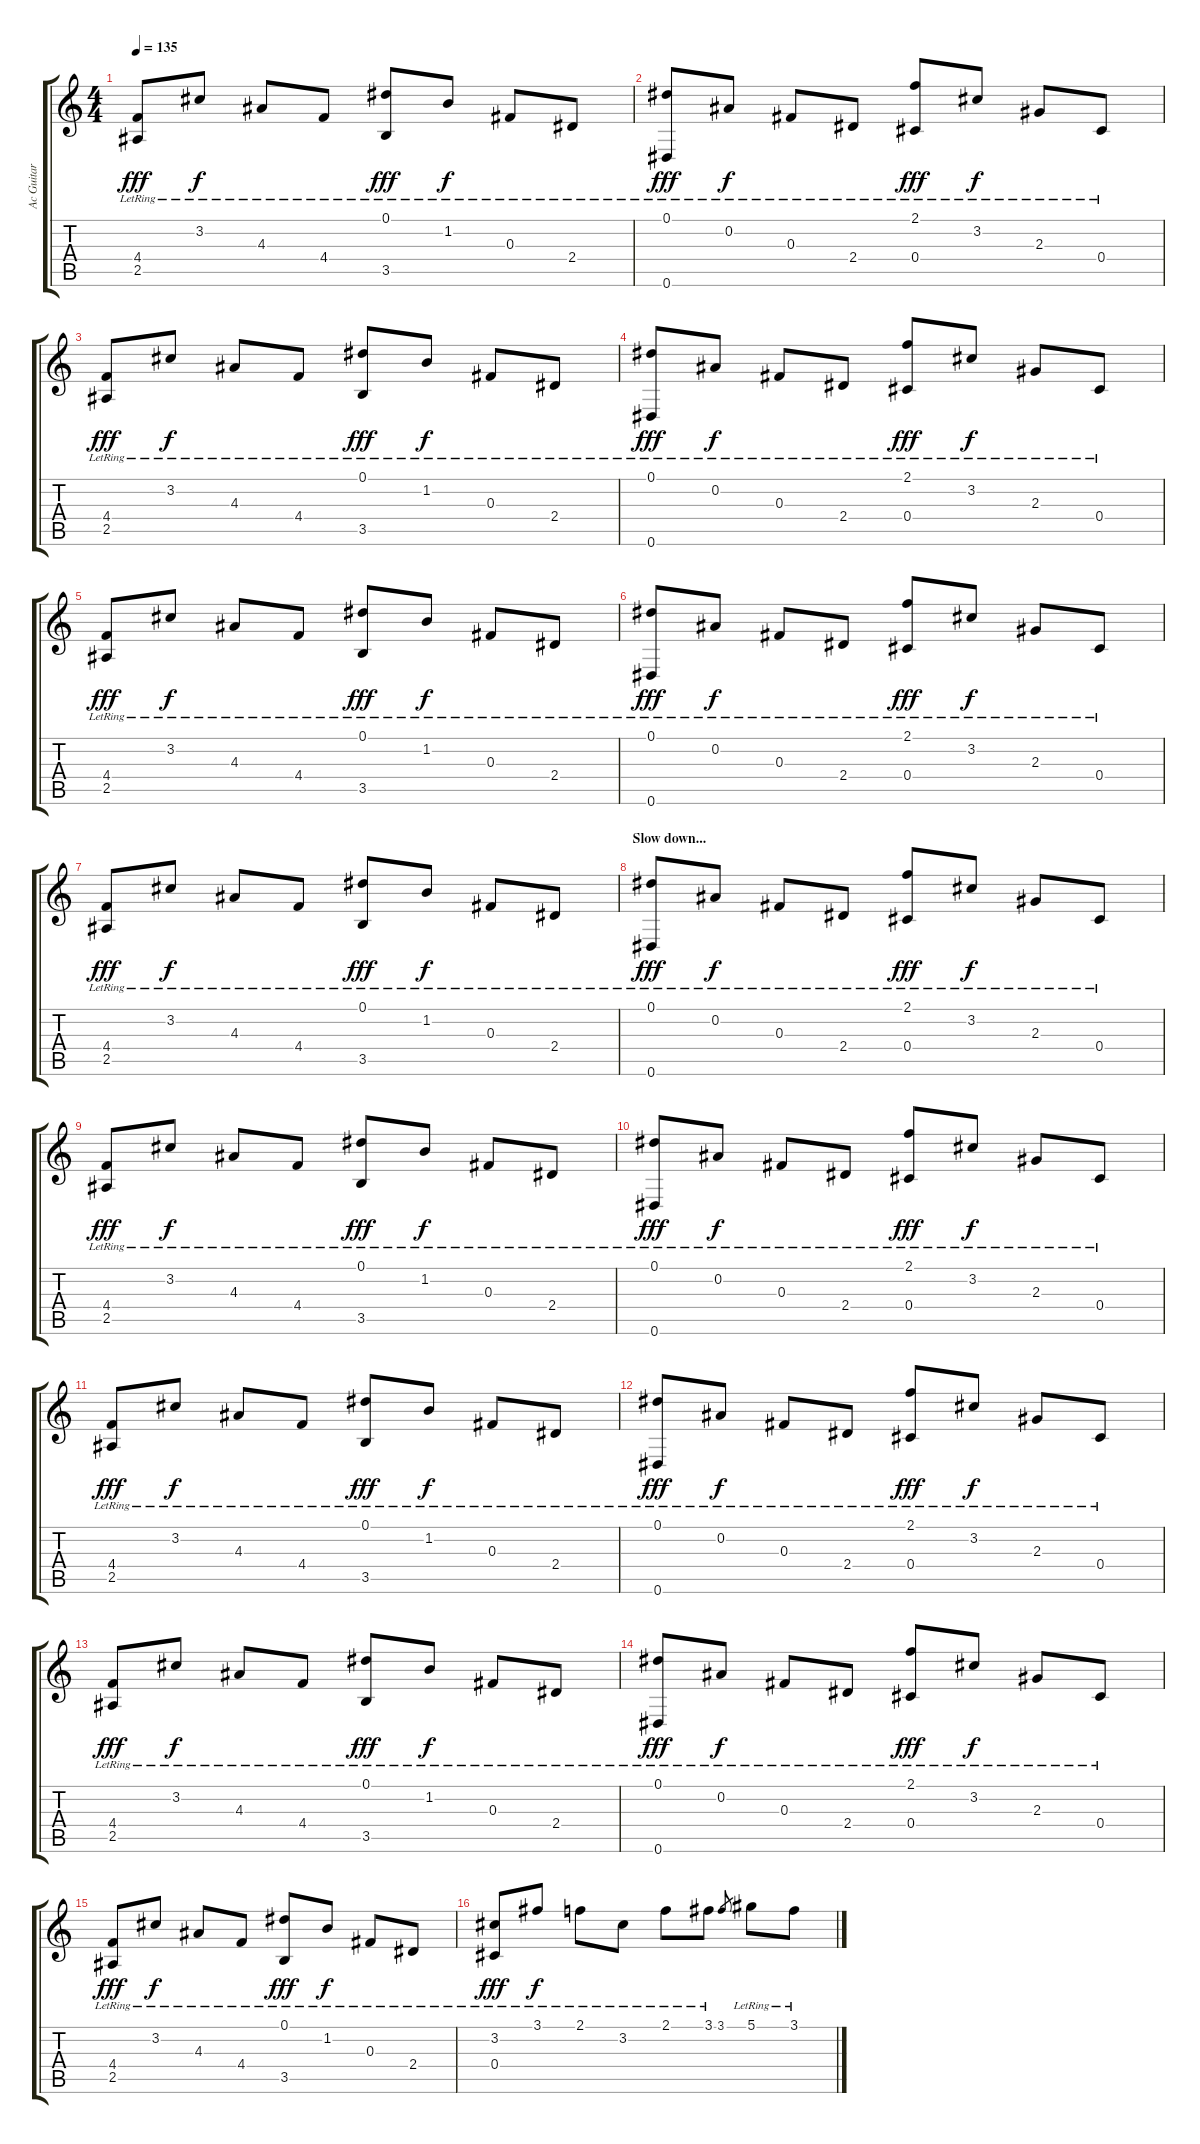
\track ("Ac Guitar 1" "Ac Guitar ") {instrument acousticguitarsteel}
\staff {score tabs}
\tuning (Eb4 Bb3 Gb3 Db3 Ab2 Eb2) {hide}
\ts (4 4)
\tempo 135
\clef g2
\ks c
(4.4{lr} 2.5{lr}).8{dy fff} 3.2{lr}.8{dy f} 4.3{lr}.8 4.4{lr}.8 (0.1{lr} 3.5{lr}).8{dy fff} 1.2{lr}.8{dy f} 0.3{lr}.8 2.4{lr}.8 |
(0.1{lr} 0.6{lr}).8{dy fff} 0.2{lr}.8{dy f} 0.3{lr}.8 2.4{lr}.8 (2.1{lr} 0.4{lr}).8{dy fff} 3.2{lr}.8{dy f} 2.3{lr}.8 0.4{lr}.8 |
(4.4{lr} 2.5{lr}).8{dy fff} 3.2{lr}.8{dy f} 4.3{lr}.8 4.4{lr}.8 (0.1{lr} 3.5{lr}).8{dy fff} 1.2{lr}.8{dy f} 0.3{lr}.8 2.4{lr}.8 |
(0.1{lr} 0.6{lr}).8{dy fff} 0.2{lr}.8{dy f} 0.3{lr}.8 2.4{lr}.8 (2.1{lr} 0.4{lr}).8{dy fff} 3.2{lr}.8{dy f} 2.3{lr}.8 0.4{lr}.8 |
(4.4{lr} 2.5{lr}).8{dy fff} 3.2{lr}.8{dy f} 4.3{lr}.8 4.4{lr}.8 (0.1{lr} 3.5{lr}).8{dy fff} 1.2{lr}.8{dy f} 0.3{lr}.8 2.4{lr}.8 |
(0.1{lr} 0.6{lr}).8{dy fff} 0.2{lr}.8{dy f} 0.3{lr}.8 2.4{lr}.8 (2.1{lr} 0.4{lr}).8{dy fff} 3.2{lr}.8{dy f} 2.3{lr}.8 0.4{lr}.8 |
(4.4{lr} 2.5{lr}).8{dy fff} 3.2{lr}.8{dy f} 4.3{lr}.8 4.4{lr}.8 (0.1{lr} 3.5{lr}).8{dy fff} 1.2{lr}.8{dy f} 0.3{lr}.8 2.4{lr}.8 |
\section ("" "Slow down...")
(0.1{lr} 0.6{lr}).8{dy fff} 0.2{lr}.8{dy f} 0.3{lr}.8 2.4{lr}.8 (2.1{lr} 0.4{lr}).8{dy fff} 3.2{lr}.8{dy f} 2.3{lr}.8 0.4{lr}.8 |
(4.4{lr} 2.5{lr}).8{dy fff} 3.2{lr}.8{dy f} 4.3{lr}.8 4.4{lr}.8 (0.1{lr} 3.5{lr}).8{dy fff} 1.2{lr}.8{dy f} 0.3{lr}.8 2.4{lr}.8 |
(0.1{lr} 0.6{lr}).8{dy fff} 0.2{lr}.8{dy f} 0.3{lr}.8 2.4{lr}.8 (2.1{lr} 0.4{lr}).8{dy fff} 3.2{lr}.8{dy f} 2.3{lr}.8 0.4{lr}.8 |
(4.4{lr} 2.5{lr}).8{dy fff} 3.2{lr}.8{dy f} 4.3{lr}.8 4.4{lr}.8 (0.1{lr} 3.5{lr}).8{dy fff} 1.2{lr}.8{dy f} 0.3{lr}.8 2.4{lr}.8 |
(0.1{lr} 0.6{lr}).8{dy fff} 0.2{lr}.8{dy f} 0.3{lr}.8 2.4{lr}.8 (2.1{lr} 0.4{lr}).8{dy fff} 3.2{lr}.8{dy f} 2.3{lr}.8 0.4{lr}.8 |
(4.4{lr} 2.5{lr}).8{dy fff} 3.2{lr}.8{dy f} 4.3{lr}.8 4.4{lr}.8 (0.1{lr} 3.5{lr}).8{dy fff} 1.2{lr}.8{dy f} 0.3{lr}.8 2.4{lr}.8 |
(0.1{lr} 0.6{lr}).8{dy fff} 0.2{lr}.8{dy f} 0.3{lr}.8 2.4{lr}.8 (2.1{lr} 0.4{lr}).8{dy fff} 3.2{lr}.8{dy f} 2.3{lr}.8 0.4{lr}.8 |
(4.4{lr} 2.5{lr}).8{dy fff} 3.2{lr}.8{dy f} 4.3{lr}.8 4.4{lr}.8 (0.1{lr} 3.5{lr}).8{dy fff} 1.2{lr}.8{dy f} 0.3{lr}.8 2.4{lr}.8 |
(3.2{lr} 0.4{lr}).8{dy fff} 3.1{lr}.8{dy f} 2.1{lr}.8 3.2{lr}.8 2.1{lr}.8 3.1{lr}.8 3.1.8{gr} 5.1{lr}.8 3.1{lr}.8
